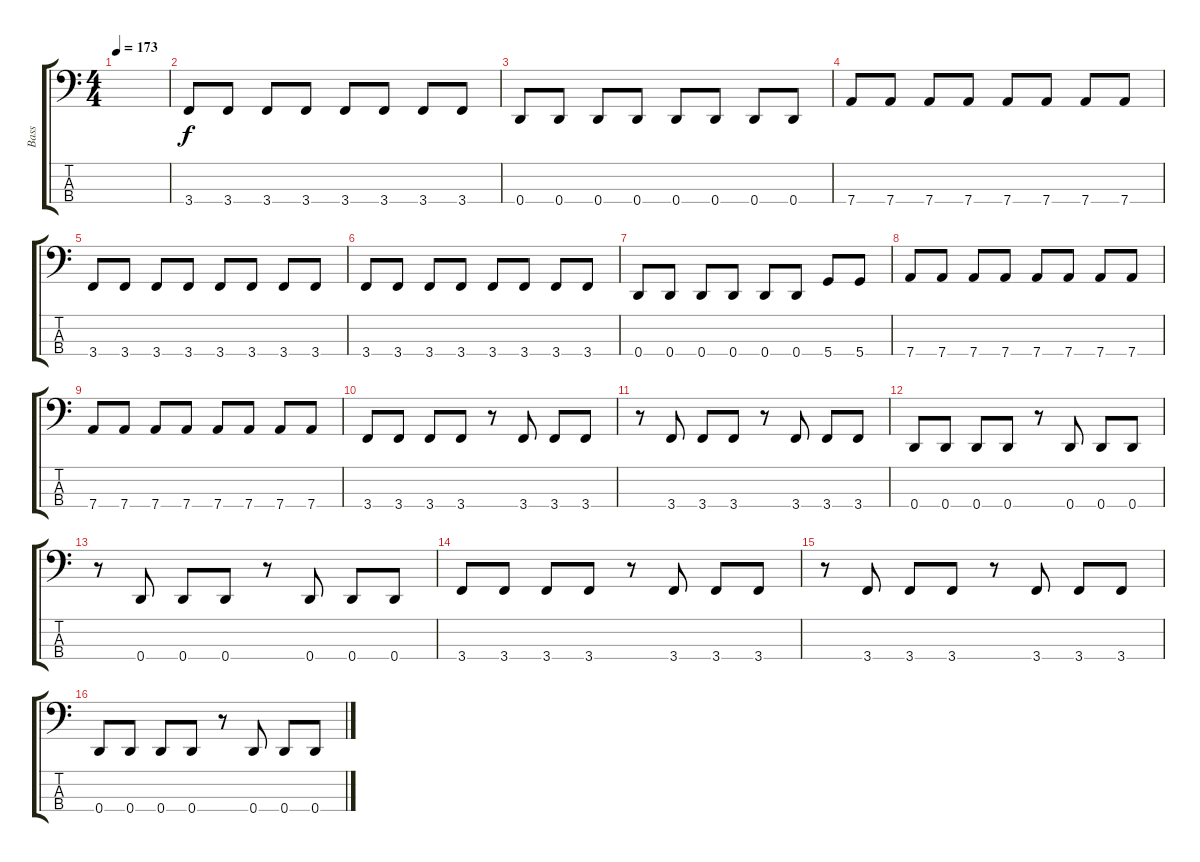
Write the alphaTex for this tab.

\track ("Bass" "Bass") {instrument electricbasspick}
\staff {score tabs}
\tuning (G2 D2 A1 D1) {hide}
\ts (4 4)
\tempo 173
\clef f4
\ks c
|
3.4.8 3.4.8 3.4.8 3.4.8 3.4.8 3.4.8 3.4.8 3.4.8 |
0.4.8 0.4.8 0.4.8 0.4.8 0.4.8 0.4.8 0.4.8 0.4.8 |
7.4.8 7.4.8 7.4.8 7.4.8 7.4.8 7.4.8 7.4.8 7.4.8 |
3.4.8 3.4.8 3.4.8 3.4.8 3.4.8 3.4.8 3.4.8 3.4.8 |
3.4.8 3.4.8 3.4.8 3.4.8 3.4.8 3.4.8 3.4.8 3.4.8 |
0.4.8 0.4.8 0.4.8 0.4.8 0.4.8 0.4.8 5.4.8 5.4.8 |
7.4.8 7.4.8 7.4.8 7.4.8 7.4.8 7.4.8 7.4.8 7.4.8 |
7.4.8 7.4.8 7.4.8 7.4.8 7.4.8 7.4.8 7.4.8 7.4.8 |
3.4.8 3.4.8 3.4.8 3.4.8 r.8 3.4.8 3.4.8 3.4.8 |
r.8 3.4.8 3.4.8 3.4.8 r.8 3.4.8 3.4.8 3.4.8 |
0.4.8 0.4.8 0.4.8 0.4.8 r.8 0.4.8 0.4.8 0.4.8 |
r.8 0.4.8 0.4.8 0.4.8 r.8 0.4.8 0.4.8 0.4.8 |
3.4.8 3.4.8 3.4.8 3.4.8 r.8 3.4.8 3.4.8 3.4.8 |
r.8 3.4.8 3.4.8 3.4.8 r.8 3.4.8 3.4.8 3.4.8 |
0.4.8 0.4.8 0.4.8 0.4.8 r.8 0.4.8 0.4.8 0.4.8
